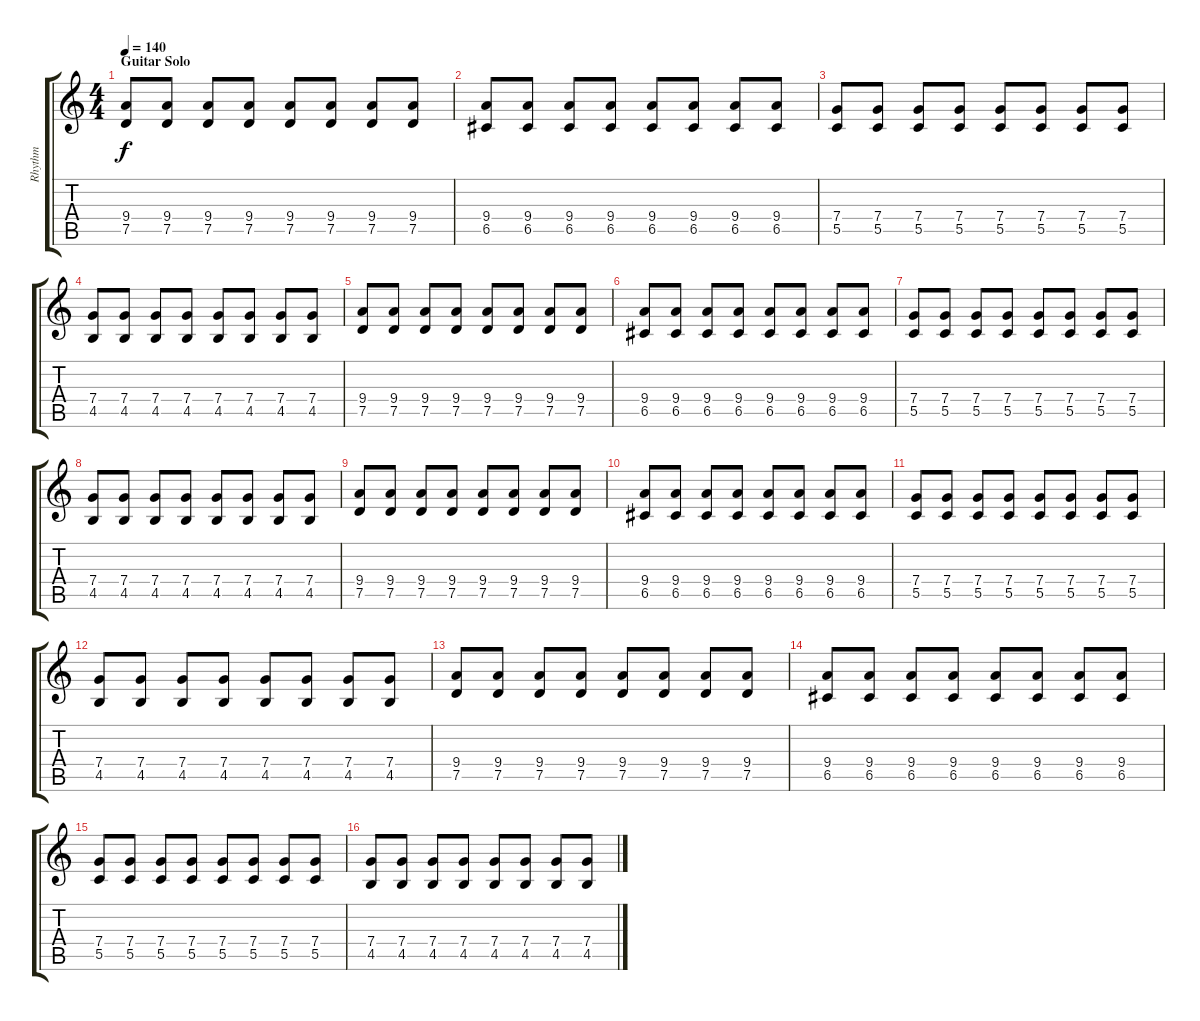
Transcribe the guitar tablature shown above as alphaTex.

\track ("Rhythm" "Rhythm") {instrument overdrivenguitar}
\staff {score tabs}
\tuning (D4 A3 F3 C3 G2 D2) {hide}
\ts (4 4)
\section ("" "Guitar Solo")
\tempo 140
\clef g2
\ks c
(9.4 7.5).8{dy f} (9.4 7.5).8 (9.4 7.5).8 (9.4 7.5).8 (9.4 7.5).8 (9.4 7.5).8 (9.4 7.5).8 (9.4 7.5).8 |
(9.4 6.5).8 (9.4 6.5).8 (9.4 6.5).8 (9.4 6.5).8 (9.4 6.5).8 (9.4 6.5).8 (9.4 6.5).8 (9.4 6.5).8 |
(7.4 5.5).8 (7.4 5.5).8 (7.4 5.5).8 (7.4 5.5).8 (7.4 5.5).8 (7.4 5.5).8 (7.4 5.5).8 (7.4 5.5).8 |
(7.4 4.5).8 (7.4 4.5).8 (7.4 4.5).8 (7.4 4.5).8 (7.4 4.5).8 (7.4 4.5).8 (7.4 4.5).8 (7.4 4.5).8 |
(9.4 7.5).8 (9.4 7.5).8 (9.4 7.5).8 (9.4 7.5).8 (9.4 7.5).8 (9.4 7.5).8 (9.4 7.5).8 (9.4 7.5).8 |
(9.4 6.5).8 (9.4 6.5).8 (9.4 6.5).8 (9.4 6.5).8 (9.4 6.5).8 (9.4 6.5).8 (9.4 6.5).8 (9.4 6.5).8 |
(7.4 5.5).8 (7.4 5.5).8 (7.4 5.5).8 (7.4 5.5).8 (7.4 5.5).8 (7.4 5.5).8 (7.4 5.5).8 (7.4 5.5).8 |
(7.4 4.5).8 (7.4 4.5).8 (7.4 4.5).8 (7.4 4.5).8 (7.4 4.5).8 (7.4 4.5).8 (7.4 4.5).8 (7.4 4.5).8 |
(9.4 7.5).8 (9.4 7.5).8 (9.4 7.5).8 (9.4 7.5).8 (9.4 7.5).8 (9.4 7.5).8 (9.4 7.5).8 (9.4 7.5).8 |
(9.4 6.5).8 (9.4 6.5).8 (9.4 6.5).8 (9.4 6.5).8 (9.4 6.5).8 (9.4 6.5).8 (9.4 6.5).8 (9.4 6.5).8 |
(7.4 5.5).8 (7.4 5.5).8 (7.4 5.5).8 (7.4 5.5).8 (7.4 5.5).8 (7.4 5.5).8 (7.4 5.5).8 (7.4 5.5).8 |
(7.4 4.5).8 (7.4 4.5).8 (7.4 4.5).8 (7.4 4.5).8 (7.4 4.5).8 (7.4 4.5).8 (7.4 4.5).8 (7.4 4.5).8 |
(9.4 7.5).8 (9.4 7.5).8 (9.4 7.5).8 (9.4 7.5).8 (9.4 7.5).8 (9.4 7.5).8 (9.4 7.5).8 (9.4 7.5).8 |
(9.4 6.5).8 (9.4 6.5).8 (9.4 6.5).8 (9.4 6.5).8 (9.4 6.5).8 (9.4 6.5).8 (9.4 6.5).8 (9.4 6.5).8 |
(7.4 5.5).8 (7.4 5.5).8 (7.4 5.5).8 (7.4 5.5).8 (7.4 5.5).8 (7.4 5.5).8 (7.4 5.5).8 (7.4 5.5).8 |
(7.4 4.5).8 (7.4 4.5).8 (7.4 4.5).8 (7.4 4.5).8 (7.4 4.5).8 (7.4 4.5).8 (7.4 4.5).8 (7.4 4.5).8
